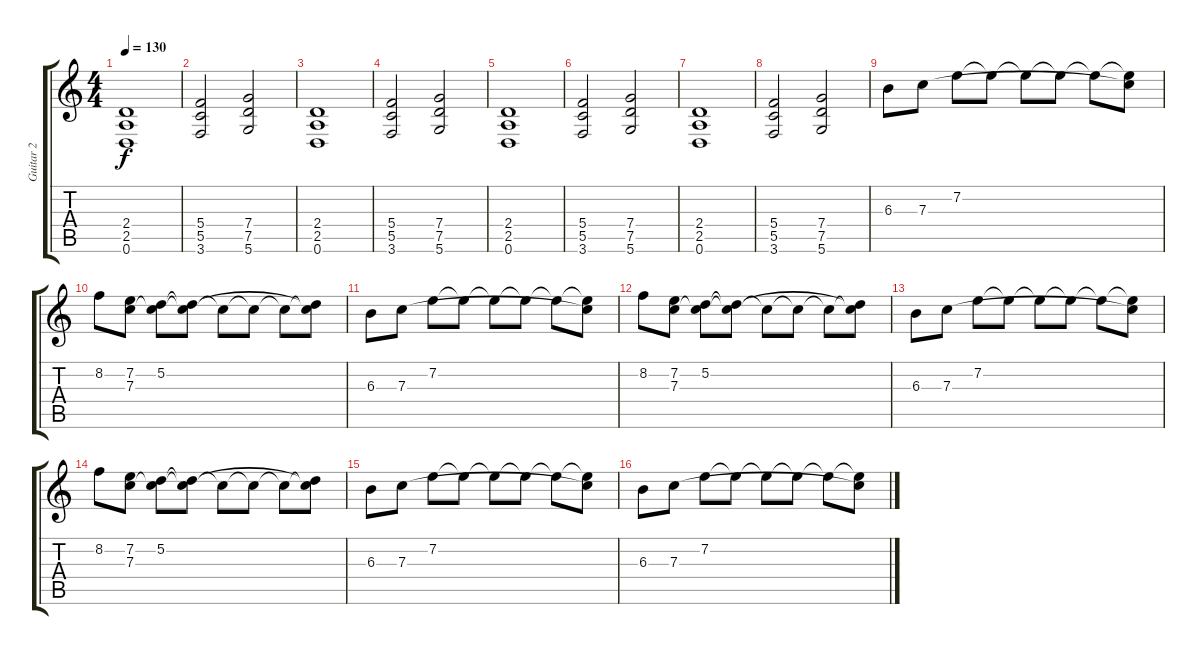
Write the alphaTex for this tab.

\track ("Guitar 2" "Guitar 2") {instrument distortionguitar}
\staff {score tabs}
\tuning (D4 A3 F3 C3 G2 D2) {hide}
\ts (4 4)
\tempo 130
\clef g2
\ks c
(2.4 2.5 0.6).1{dy f} |
(5.4 5.5 3.6).2 (7.4 7.5 5.6).2 |
(2.4 2.5 0.6).1 |
(5.4 5.5 3.6).2 (7.4 7.5 5.6).2 |
(2.4 2.5 0.6).1 |
(5.4 5.5 3.6).2 (7.4 7.5 5.6).2 |
(2.4 2.5 0.6).1 |
(5.4 5.5 3.6).2 (7.4 7.5 5.6).2 |
6.3.8 7.3.8 7.2.8 7.2{t}.8 7.2{t}.8 7.2{t}.8 7.2{t}.8 (7.2{t} 7.3{t}).8 |
8.2.8 (7.2 7.3).8 (5.2 7.3{t}).8 (5.2{t} 7.3{t}).8 7.3{t}.8 7.3{t}.8 7.3{t}.8 (5.2{t} 7.3{t}).8 |
6.3.8 7.3.8 7.2.8 7.2{t}.8 7.2{t}.8 7.2{t}.8 7.2{t}.8 (7.2{t} 7.3{t}).8 |
8.2.8 (7.2 7.3).8 (5.2 7.3{t}).8 (5.2{t} 7.3{t}).8 7.3{t}.8 7.3{t}.8 7.3{t}.8 (5.2{t} 7.3{t}).8 |
6.3.8 7.3.8 7.2.8 7.2{t}.8 7.2{t}.8 7.2{t}.8 7.2{t}.8 (7.2{t} 7.3{t}).8 |
8.2.8 (7.2 7.3).8 (5.2 7.3{t}).8 (5.2{t} 7.3{t}).8 7.3{t}.8 7.3{t}.8 7.3{t}.8 (5.2{t} 7.3{t}).8 |
6.3.8 7.3.8 7.2.8 7.2{t}.8 7.2{t}.8 7.2{t}.8 7.2{t}.8 (7.2{t} 7.3{t}).8 |
6.3.8 7.3.8 7.2.8 7.2{t}.8 7.2{t}.8 7.2{t}.8 7.2{t}.8 (7.2{t} 7.3{t}).8
